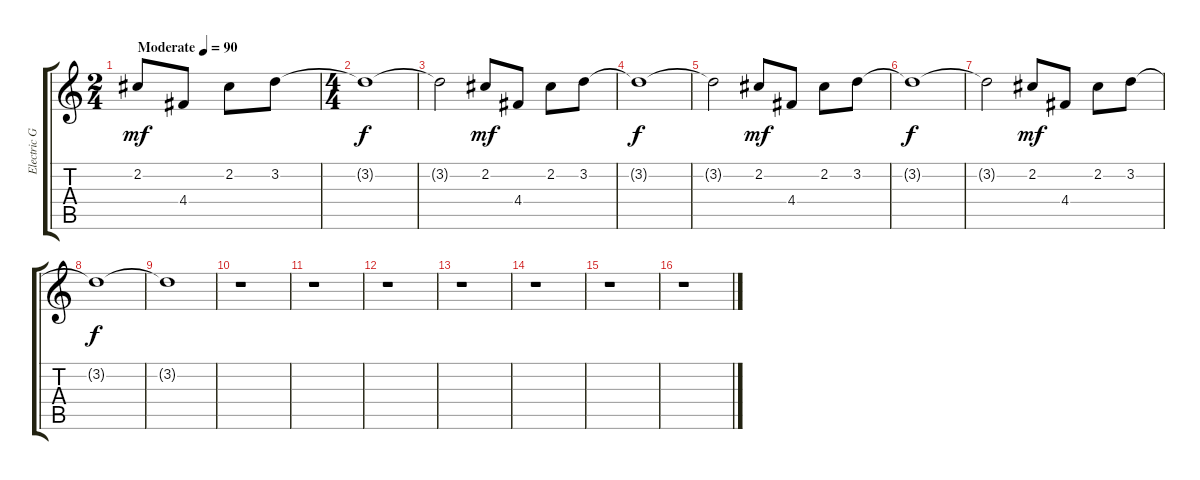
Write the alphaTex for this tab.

\track ("Electric Guitar" "Electric G") {instrument overdrivenguitar}
\staff {score tabs}
\tuning (E4 B3 G3 D3 A2 E2) {hide}
\ts (2 4)
\tempo (90 "Moderate")
\clef g2
\ks c
2.2.8{dy mf instrument overdrivenguitar} 4.4.8 2.2.8 3.2.8 |
\ts (4 4)
3.2{t}.1{dy f} |
3.2{t}.2 2.2.8{dy mf} 4.4.8 2.2.8 3.2.8 |
3.2{t}.1{dy f} |
3.2{t}.2 2.2.8{dy mf} 4.4.8 2.2.8 3.2.8 |
3.2{t}.1{dy f} |
3.2{t}.2 2.2.8{dy mf} 4.4.8 2.2.8 3.2.8 |
3.2{t}.1{dy f} |
3.2{t}.1 |
r.1 |
r.1 |
r.1 |
r.1 |
r.1 |
r.1 |
r.1
